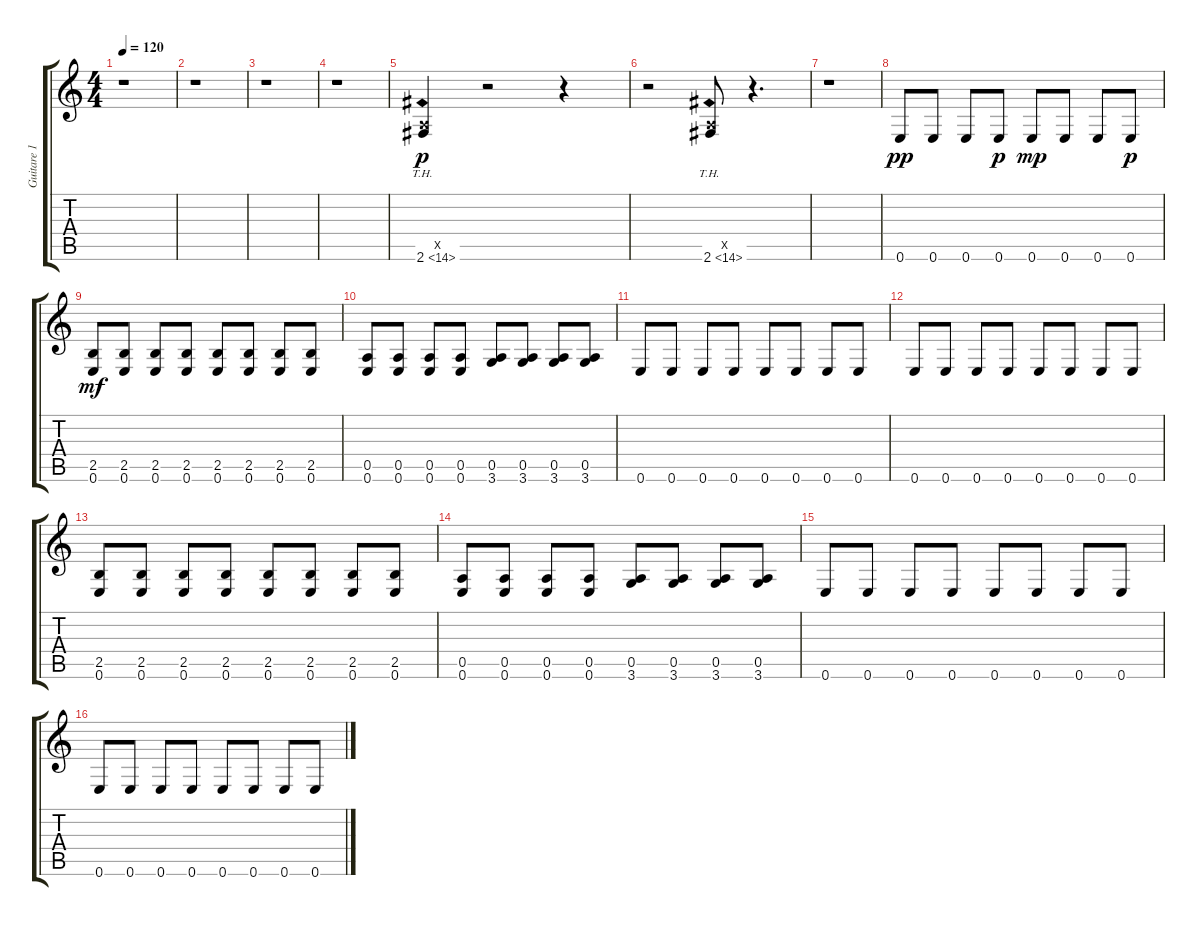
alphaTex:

\track ("Guitare 1" "Guitare 1") {instrument acousticguitarsteel}
\staff {score tabs}
\tuning (E4 B3 G3 D3 A2 E2) {hide}
\ts (4 4)
\tempo 120
\clef g2
\ks c
r.1{dy p instrument acousticguitarsteel} |
r.1 |
r.1 |
r.1 |
(0.5{x} 2.6{th 12}).4 r.2 r.4 |
r.2 (0.5{x} 2.6{th 12}).8 r.4{d} |
r.1 |
0.6.8{dy pp} 0.6.8 0.6.8 0.6.8{dy p} 0.6.8{dy mp} 0.6.8 0.6.8 0.6.8{dy p} |
(2.5 0.6).8{dy mf} (2.5 0.6).8 (2.5 0.6).8 (2.5 0.6).8 (2.5 0.6).8 (2.5 0.6).8 (2.5 0.6).8 (2.5 0.6).8 |
(0.5 0.6).8 (0.5 0.6).8 (0.5 0.6).8 (0.5 0.6).8 (0.5 3.6).8 (0.5 3.6).8 (0.5 3.6).8 (0.5 3.6).8 |
0.6.8 0.6.8 0.6.8 0.6.8 0.6.8 0.6.8 0.6.8 0.6.8 |
0.6.8 0.6.8 0.6.8 0.6.8 0.6.8 0.6.8 0.6.8 0.6.8 |
(2.5 0.6).8 (2.5 0.6).8 (2.5 0.6).8 (2.5 0.6).8 (2.5 0.6).8 (2.5 0.6).8 (2.5 0.6).8 (2.5 0.6).8 |
(0.5 0.6).8 (0.5 0.6).8 (0.5 0.6).8 (0.5 0.6).8 (0.5 3.6).8 (0.5 3.6).8 (0.5 3.6).8 (0.5 3.6).8 |
0.6.8 0.6.8 0.6.8 0.6.8 0.6.8 0.6.8 0.6.8 0.6.8 |
0.6.8 0.6.8 0.6.8 0.6.8 0.6.8 0.6.8 0.6.8 0.6.8
